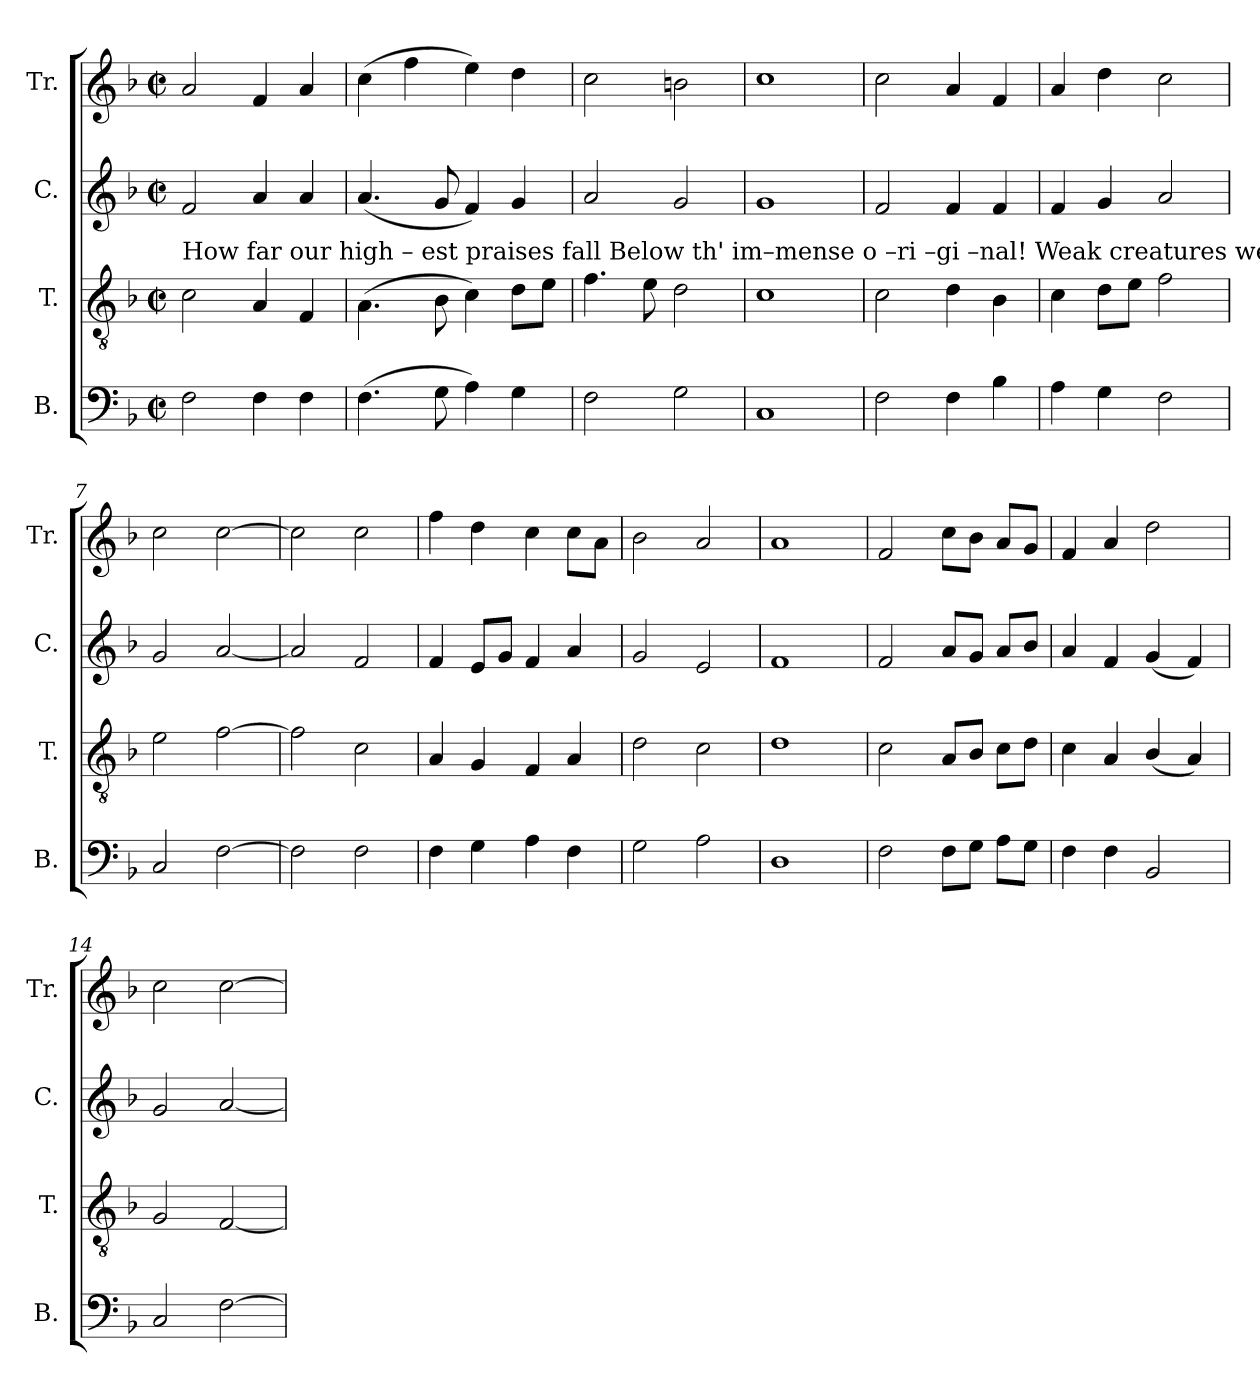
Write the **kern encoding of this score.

**kern	**kern	**kern	**kern
*part4	*part3	*part2	*part1
*staff4	*staff3	*staff2	*staff1
*I"B.	*I"T.	*I"C.	*I"Tr.
*I'B.	*I'T.	*I'C.	*I'Tr.
*clefF4	*clefGv2	*clefG2	*clefG2
*k[b-]	*k[b-]	*k[b-]	*k[b-]
*M2/2	*M2/2	*M2/2	*M2/2
*met(c|)	*met(c|)	*met(c|)	*met(c|)
*MM120	*MM120	*MM120	*MM120
=1	=1	=1	=1
!	!LO:TX:a:t=How far our  high     –     est         praises     fall   Below th' im–mense o –ri –gi –nal!  Weak creatures we, that strive in vain  To  reach  an   un – cre – a  –  ted   strain!	!	!
2F!\	2c!\	2f!/	2a!/
4F!\	4A!/	4a!/	4f!/
4F!\	4F!/	4a!/	4a!/
=2	=2	=2	=2
(>4.F!\	(>4.A!\	(<4.a!/	(>4cc!\
.	.	.	4ff!\
8G!\	8B-!\	8g!/	.
4A!\)	4c!\)	4f!/)	4ee!\)
4G!\	8d!\L	4g!/	4dd!\
.	8e!\J	.	.
=3	=3	=3	=3
2F!\	4.f!\	2a!/	2cc!\
.	8e!\	.	.
2G!\	2d!\	2g!/	2bn!\
=4	=4	=4	=4
1C!	1c!	1g!	1cc!
=5	=5	=5	=5
2F!\	2c!\	2f!/	2cc!\
4F!\	4d!\	4f!/	4a!/
4B-!\	4B-!\	4f!/	4f!/
=6	=6	=6	=6
4A!\	4c!\	4f!/	4a!/
4G!\	8d!\L	4g!/	4dd!\
.	8e!\J	.	.
2F!\	2f!\	2a!/	2cc!\
=7	=7	=7	=7
2C!/	2e!\	2g!/	2cc!\
[2F!\	[2f!\	[2a!/	[2cc!\
=8	=8	=8	=8
2F!\]	2f!\]	2a!/]	2cc!\]
2F!\	2c!\	2f!/	2cc!\
=9	=9	=9	=9
4F!\	4A!/	4f!/	4ff!\
4G!\	4G!/	8e!/L	4dd!\
.	.	8g!/J	.
4A!\	4F!/	4f!/	4cc!\
4F!\	4A!/	4a!/	8cc!\L
.	.	.	8a!\J
=10	=10	=10	=10
2G!\	2d!\	2g!/	2b-!\
2A!\	2c!\	2e!/	2a!/
=11	=11	=11	=11
1D!	1d!	1f!	1a!
=12	=12	=12	=12
2F!\	2c!\	2f!/	2f!/
8F!\L	8A!/L	8a!/L	8cc!\L
8G!\J	8B-!/J	8g!/J	8b-!\J
8A!\L	8c!\L	8a!/L	8a!/L
8G!\J	8d!\J	8b-!/J	8g!/J
=13	=13	=13	=13
4F!\	4c!\	4a!/	4f!/
4F!\	4A!/	4f!/	4a!/
2BB-!/	(<4B-!/	(<4g!/	2dd!\
.	4A!/)	4f!/)	.
=14	=14	=14	=14
2C!/	2G!/	2g!/	2cc!\
[2F!\	[2F!/	[2a!/	[2cc!\
=	=	=	=
*-	*-	*-	*-
